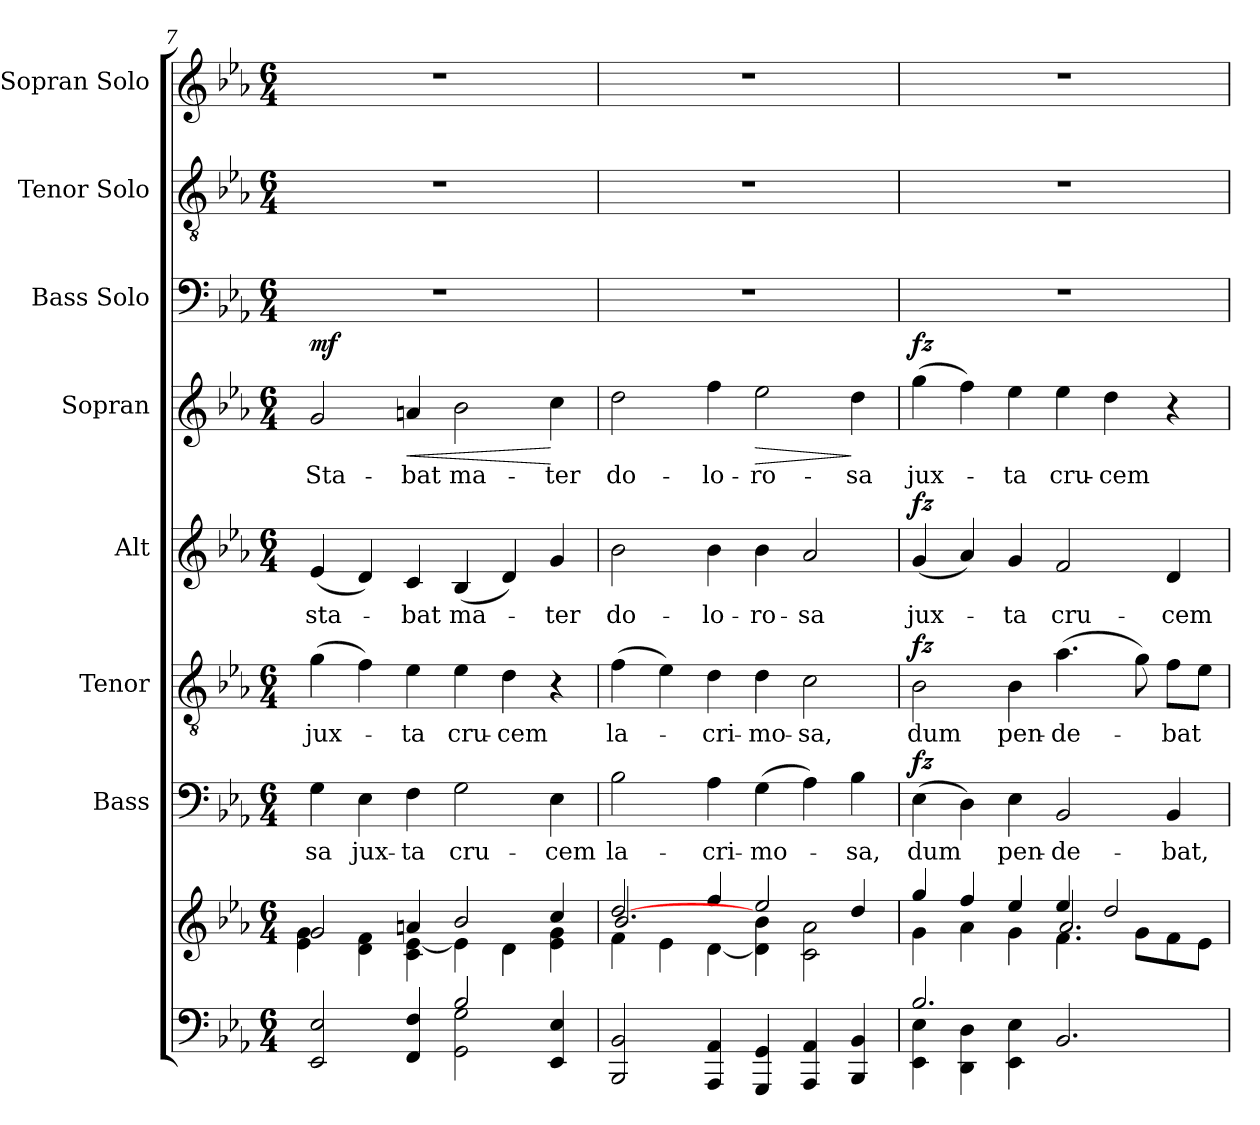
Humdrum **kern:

**kern	**kern	**kern	**text	**dynam	**kern	**text	**dynam	**kern	**text	**dynam	**kern	**text	**dynam	**kern	**kern	**kern
*part8	*part8	*part7	*part7	*part7	*part6	*part6	*part6	*part5	*part5	*part5	*part4	*part4	*part4	*part3	*part2	*part1
*staff9	*staff8	*staff7	*staff7	*staff7	*staff6	*staff6	*staff6	*staff5	*staff5	*staff5	*staff4	*staff4	*staff4	*staff3	*staff2	*staff1
*	*	*I"Bass	*	*	*I"Tenor	*	*	*I"Alt	*	*	*I"Sopran	*	*	*I"Bass Solo	*I"Tenor Solo	*I"Sopran Solo
*	*	*I'B.	*	*	*I'T.	*	*	*I'A.	*	*	*I'S.	*	*	*I'B. Solo	*I'T. Solo	*I'S. Solo
*clefF4	*clefG2	*clefF4	*	*	*clefGv2	*	*	*clefG2	*	*	*clefG2	*	*	*clefF4	*clefGv2	*clefG2
*k[b-e-a-]	*k[b-e-a-]	*k[b-e-a-]	*	*	*k[b-e-a-]	*	*	*k[b-e-a-]	*	*	*k[b-e-a-]	*	*	*k[b-e-a-]	*k[b-e-a-]	*k[b-e-a-]
*E-:	*E-:	*E-:	*	*	*E-:	*	*	*E-:	*	*	*E-:	*	*	*E-:	*E-:	*E-:
*M6/4	*M6/4	*M6/4	*	*	*M6/4	*	*	*M6/4	*	*	*M6/4	*	*	*M6/4	*M6/4	*M6/4
=7	=7	=7	=7	=7	=7	=7	=7	=7	=7	=7	=7	=7	=7	=7	=7	=7
*^	*^	*	*	*	*	*	*	*	*	*	*	*	*	*	*	*
!	!	!	!	!	!LO:LY:b	!	!	!LO:LY:b	!	!	!LO:LY:b	!	!	!LO:LY:b	!LO:DY:a	!	!	!
4ryy	2EE-/ 2E-/	2g/	4e-\ 4g\	4G\	-sa	.	(>4g\	jux-	.	(<4e-/	sta-	.	2g/	Sta-	mf	1.r	1.r	1.r
!	!	!	!	!	!LO:LY:b	!	!	!	!	!	!	!	!	!	!	!	!	!
4ryy	.	.	4d\ 4f\	4E-\	jux-	.	4f\)	.	.	4d/)	.	.	.	.	.	.	.	.
!	!	!	!	!	!LO:LY:b	!	!	!LO:LY:b	!	!	!LO:LY:b	!	!	!LO:LY:b	!LO:HP:b	!	!	!
4ryy	4FF/ 4F/	4an/	4c\ [<4e-\	4F\	-ta	.	4e-\	-ta	.	4c/	-bat	.	4an/	-bat	<	.	.	.
!	!	!	!	!	!LO:LY:b	!	!	!LO:LY:b	!	!	!LO:LY:b	!	!	!LO:LY:b	!	!	!	!
2B-/	2GG\ 2G\	2b-/	4e-\]	2G\	cru-	.	4e-\	cru-	.	(<4B-/	ma-	.	2b-\	ma-	.	.	.	.
!	!	!	!	!	!	!	!	!LO:LY:b	!	!	!	!	!	!	!	!	!	!
.	.	.	4d\	.	.	.	4d\	-cem	.	4d/)	.	.	.	.	.	.	.	.
!	!	!	!	!	!LO:LY:b	!	!	!	!	!	!LO:LY:b	!	!	!LO:LY:b	!	!	!	!
4ryy	4EE-/ 4E-/	4cc/	4e-\ 4g\	4E-\	-cem	.	4r	.	.	4g/	-ter	.	4cc\	-ter	[	.	.	.
!!LO:LB:g=z
=8	=8	=8	=8	=8	=8	=8	=8	=8	=8	=8	=8	=8	=8	=8	=8	=8	=8	=8
*	*	*	*^	*	*	*	*	*	*	*	*	*	*	*	*	*	*	*
!	!	!	!	!	!	!LO:LY:b	!	!	!LO:LY:b	!	!	!LO:LY:b	!	!	!LO:LY:b	!	!	!	!
*v	*v	*	*	*	*	*	*	*	*	*	*	*	*	*	*	*	*	*	*
2BBB-/ 2BB-/	2dd/	4f\	[2.b-/	2B-\	la-	.	(>4f\	la-	.	2b-\	do-	.	2dd\	do-	.	1.r	1.r	1.r
.	.	4e-\	.	.	.	.	4e-\)	.	.	.	.	.	.	.	.	.	.	.
!	!	!	!	!	!LO:LY:b	!	!	!LO:LY:b	!	!	!LO:LY:b	!	!	!LO:LY:b	!	!	!	!
4AAA-/ 4AA-/	4ff/	[<4d\	.	4A-\	-cri-	.	4d\	-cri-	.	4b-\	-lo-	.	4ff\	-lo-	.	.	.	.
!	!	!	!	!	!LO:LY:b	!	!	!LO:LY:b	!	!	!LO:LY:b	!	!	!LO:LY:b	!LO:HP:b	!	!	!
4GGG/ 4GG/	2ee-/	4d\] 4b-\	2.ryy	(>4G\	-mo-	.	4d\	-mo-	.	4b-\	-ro-	.	2ee-\	-ro-	>	.	.	.
!	!	!	!	!	!	!	!	!LO:LY:b	!	!	!LO:LY:b	!	!	!	!	!	!	!
4AAA-/ 4AA-/	.	2c\ 2a-\	.	4A-\)	.	.	2c\	-sa,	.	2a-/	-sa	.	.	.	.	.	.	.
!	!	!	!	!	!LO:LY:b	!	!	!	!	!	!	!	!	!LO:LY:b	!	!	!	!
4BBB-/ 4BB-/	4dd/	.	.	4B-\	-sa,	.	.	.	.	.	.	.	4dd\	-sa	]	.	.	.
=9	=9	=9	=9	=9	=9	=9	=9	=9	=9	=9	=9	=9	=9	=9	=9	=9	=9	=9
*^	*	*	*	*	*	*	*	*	*	*	*	*	*	*	*	*	*	*
!	!	!	!	!	!	!LO:LY:b	!LO:DY:a	!	!LO:LY:b	!LO:DY:a	!	!LO:LY:b	!LO:DY:a	!	!LO:LY:b	!LO:DY:a	!	!	!
2.B-/	4EE-\ 4E-\	4gg/	4g\	2.ryy	(>4E-\	dum	fz	2B-\	dum	fz	(<4g/	jux-	fz	(>4gg\	jux-	fz	1.r	1.r	1.r
.	4DD\ 4D\	4ff/	4a-\	.	4D\)	.	.	.	.	.	4a-/)	.	.	4ff\)	.	.	.	.	.
!	!	!	!	!	!	!LO:LY:b	!	!	!LO:LY:b	!	!	!LO:LY:b	!	!	!LO:LY:b	!	!	!	!
.	4EE-\ 4E-\	4ee-/	4g\	.	4E-\	pen-	.	4B-\	pen-	.	4g/	-ta	.	4ee-\	-ta	.	.	.	.
!	!	!	!	!	!	!LO:LY:b	!	!	!LO:LY:b	!	!	!LO:LY:b	!	!	!LO:LY:b	!	!	!	!
2.BB-/	2.ryy	4ee-/	4.f\	2.a-/	2BB-/	-de-	.	(>4.a-\	-de-	.	2f/	cru-	.	4ee-\	cru-	.	.	.	.
!	!	!	!	!	!	!	!	!	!	!	!	!	!	!	!LO:LY:b	!	!	!	!
.	.	2dd/	.	.	.	.	.	.	.	.	.	.	.	4dd\	-cem	.	.	.	.
.	.	.	8g\L	.	.	.	.	8g\)	.	.	.	.	.	.	.	.	.	.	.
!	!	!	!	!	!	!LO:LY:b	!	!	!LO:LY:b	!	!	!LO:LY:b	!	!	!	!	!	!	!
.	.	.	8f\	.	4BB-/	-bat,	.	8f\L	-bat	.	4d/	-cem	.	4r	.	.	.	.	.
.	.	.	8e-\J	.	.	.	.	8e-\J	.	.	.	.	.	.	.	.	.	.	.
*v	*v	*	*	*	*	*	*	*	*	*	*	*	*	*	*	*	*	*	*
*	*v	*v	*v	*	*	*	*	*	*	*	*	*	*	*	*	*	*	*
=	=	=	=	=	=	=	=	=	=	=	=	=	=	=	=	=
*-	*-	*-	*-	*-	*-	*-	*-	*-	*-	*-	*-	*-	*-	*-	*-	*-
